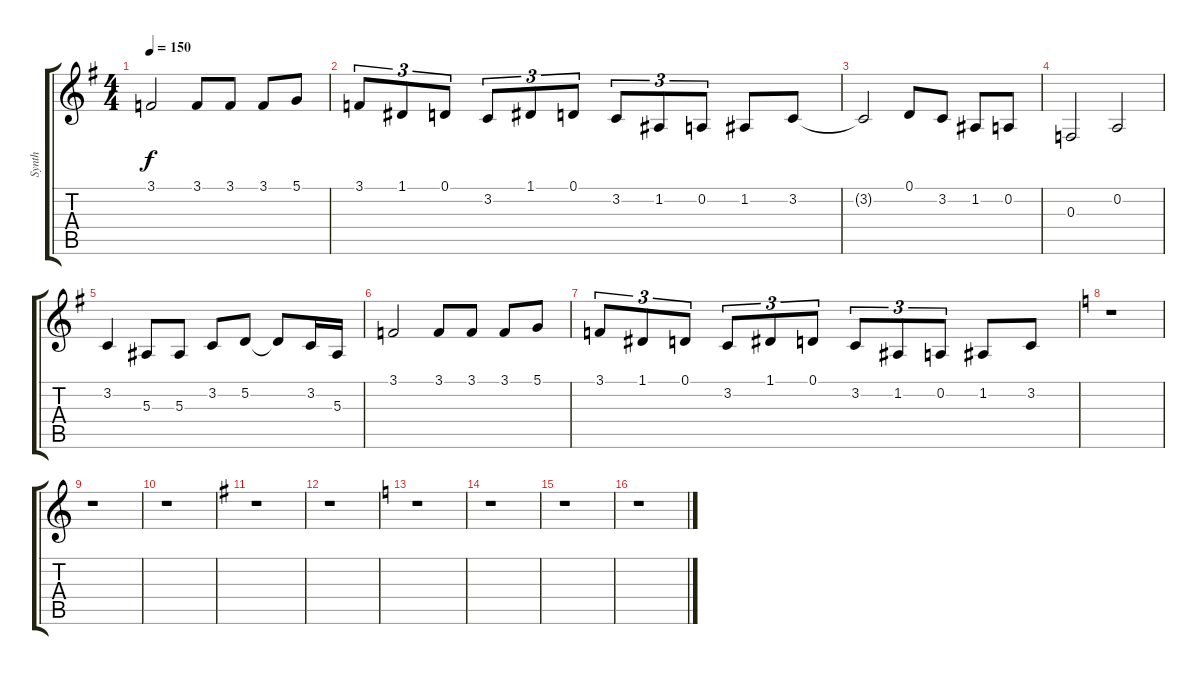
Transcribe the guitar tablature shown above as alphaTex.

\track ("Synth" "Synth") {instrument stringensemble1}
\staff {score tabs}
\tuning (D4 A3 F3 C3 G2 D2) {hide}
\ts (4 4)
\tempo 150
\clef g2
\ks g
3.1.2{dy f} 3.1.8 3.1.8 3.1.8 5.1.8 |
3.1.8{tu (3 2)} 1.1.8{tu (3 2)} 0.1.8{tu (3 2)} 3.2.8{tu (3 2)} 1.1.8{tu (3 2)} 0.1.8{tu (3 2)} 3.2.8{tu (3 2)} 1.2.8{tu (3 2)} 0.2.8{tu (3 2)} 1.2.8 3.2.8 |
3.2{t}.2 0.1.8 3.2.8 1.2.8 0.2.8 |
0.3.2 0.2.2 |
3.2.4 5.3.8 5.3.8 3.2.8 5.2.8 5.2{t}.8 3.2.16 5.3.16 |
3.1.2 3.1.8 3.1.8 3.1.8 5.1.8 |
3.1.8{tu (3 2)} 1.1.8{tu (3 2)} 0.1.8{tu (3 2)} 3.2.8{tu (3 2)} 1.1.8{tu (3 2)} 0.1.8{tu (3 2)} 3.2.8{tu (3 2)} 1.2.8{tu (3 2)} 0.2.8{tu (3 2)} 1.2.8 3.2.8 |
\ks c
r.1 |
r.1 |
r.1 |
\ks g
r.1 |
r.1 |
\ks c
r.1 |
r.1 |
r.1 |
r.1
